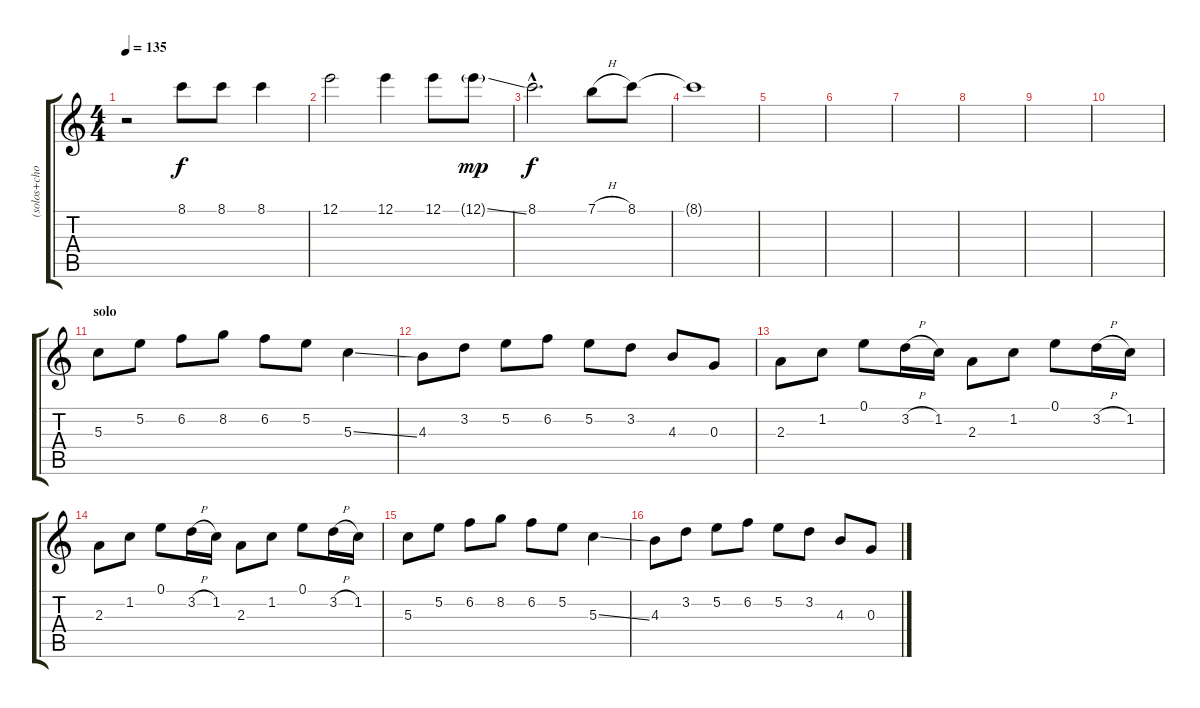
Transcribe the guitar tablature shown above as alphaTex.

\track ("(solos+choeurs)" "(solos+cho") {instrument fretlessbass}
\staff {score tabs}
\tuning (E4 B3 G3 D3 A2 E2) {hide}
\ts (4 4)
\tempo 135
\clef g2
\ks c
r.2{dy f} 8.1.8 8.1.8 8.1.4 |
12.1.2 12.1.4 12.1.8 12.1{ss g}.8{dy mp} |
8.1{hac}.2{d dy f} 7.1{h}.8 8.1.8 |
8.1{t}.1 |
|
|
|
|
|
|
\section ("" "solo")
5.3.8{volume 13 instrument electricguitarclean} 5.2.8 6.2.8 8.2.8 6.2.8 5.2.8 5.3{ss}.4 |
4.3.8 3.2.8 5.2.8 6.2.8 5.2.8 3.2.8 4.3.8 0.3.8 |
2.3.8 1.2.8 0.1.8 3.2{h}.16 1.2.16 2.3.8 1.2.8 0.1.8 3.2{h}.16 1.2.16 |
2.3.8 1.2.8 0.1.8 3.2{h}.16 1.2.16 2.3.8 1.2.8 0.1.8 3.2{h}.16 1.2.16 |
5.3.8{volume 13 instrument electricguitarclean} 5.2.8 6.2.8 8.2.8 6.2.8 5.2.8 5.3{ss}.4 |
4.3.8 3.2.8 5.2.8 6.2.8 5.2.8 3.2.8 4.3.8 0.3.8
